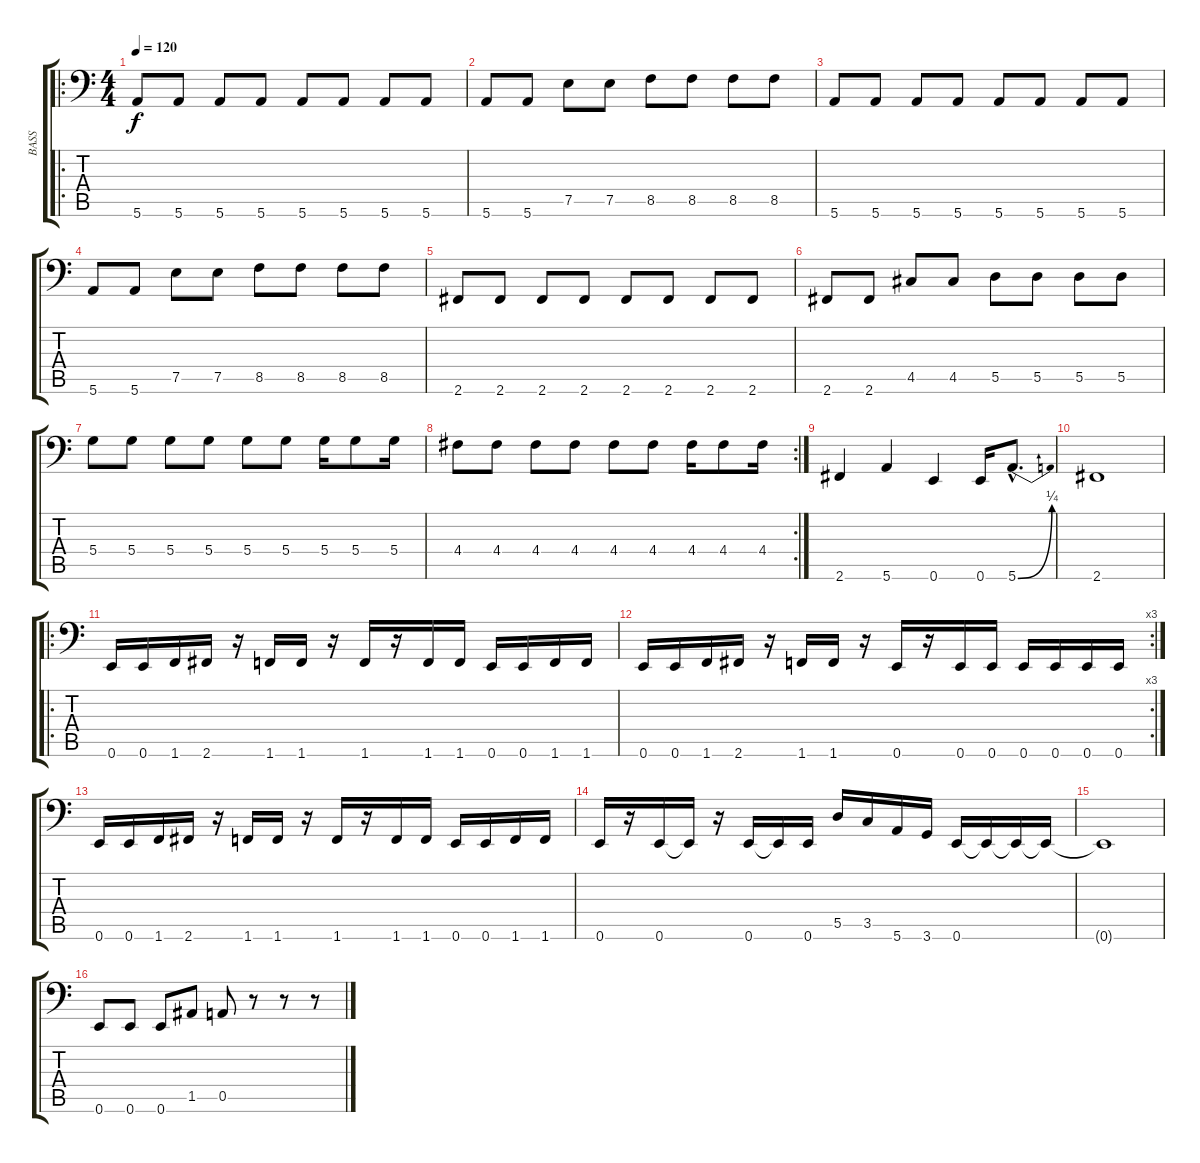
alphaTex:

\track ("BASS" "BASS") {instrument electricbasspick}
\staff {score tabs}
\tuning (E3 B2 G2 D2 A1 E1) {hide}
\ro
\ts (4 4)
\tempo 120
\clef f4
\ks c
5.6.8{dy f} 5.6.8 5.6.8 5.6.8 5.6.8 5.6.8 5.6.8 5.6.8 |
5.6.8 5.6.8 7.5.8 7.5.8 8.5.8 8.5.8 8.5.8 8.5.8 |
5.6.8 5.6.8 5.6.8 5.6.8 5.6.8 5.6.8 5.6.8 5.6.8 |
5.6.8 5.6.8 7.5.8 7.5.8 8.5.8 8.5.8 8.5.8 8.5.8 |
2.6.8 2.6.8 2.6.8 2.6.8 2.6.8 2.6.8 2.6.8 2.6.8 |
2.6.8 2.6.8 4.5.8 4.5.8 5.5.8 5.5.8 5.5.8 5.5.8 |
5.4.8 5.4.8 5.4.8 5.4.8 5.4.8 5.4.8 5.4.16 5.4.8 5.4.16 |
\rc 2
4.4.8 4.4.8 4.4.8 4.4.8 4.4.8 4.4.8 4.4.16 4.4.8 4.4.16 |
2.6.4 5.6.4 0.6.4 0.6.16 5.6{be (bend 0 0 60 1) hac}.8{d} |
2.6.1 |
\ro
0.6.16 0.6.16 1.6.16 2.6.16 r.16 1.6.16 1.6.16 r.16 1.6.16 r.16 1.6.16 1.6.16 0.6.16 0.6.16 1.6.16 1.6.16 |
\rc 3
0.6.16 0.6.16 1.6.16 2.6.16 r.16 1.6.16 1.6.16 r.16 0.6.16 r.16 0.6.16 0.6.16 0.6.16 0.6.16 0.6.16 0.6.16 |
0.6.16 0.6.16 1.6.16 2.6.16 r.16 1.6.16 1.6.16 r.16 1.6.16 r.16 1.6.16 1.6.16 0.6.16 0.6.16 1.6.16 1.6.16 |
0.6.16 r.16 0.6.16 0.6{t}.16 r.16 0.6.16 0.6{t}.16 0.6.16 5.5.16 3.5.16 5.6.16 3.6.16 0.6.16 0.6{t}.16 0.6{t}.16 0.6{t}.16 |
0.6{t}.1 |
0.6.8 0.6.8 0.6.8 1.5.8 0.5.8 r.8 r.8 r.8
